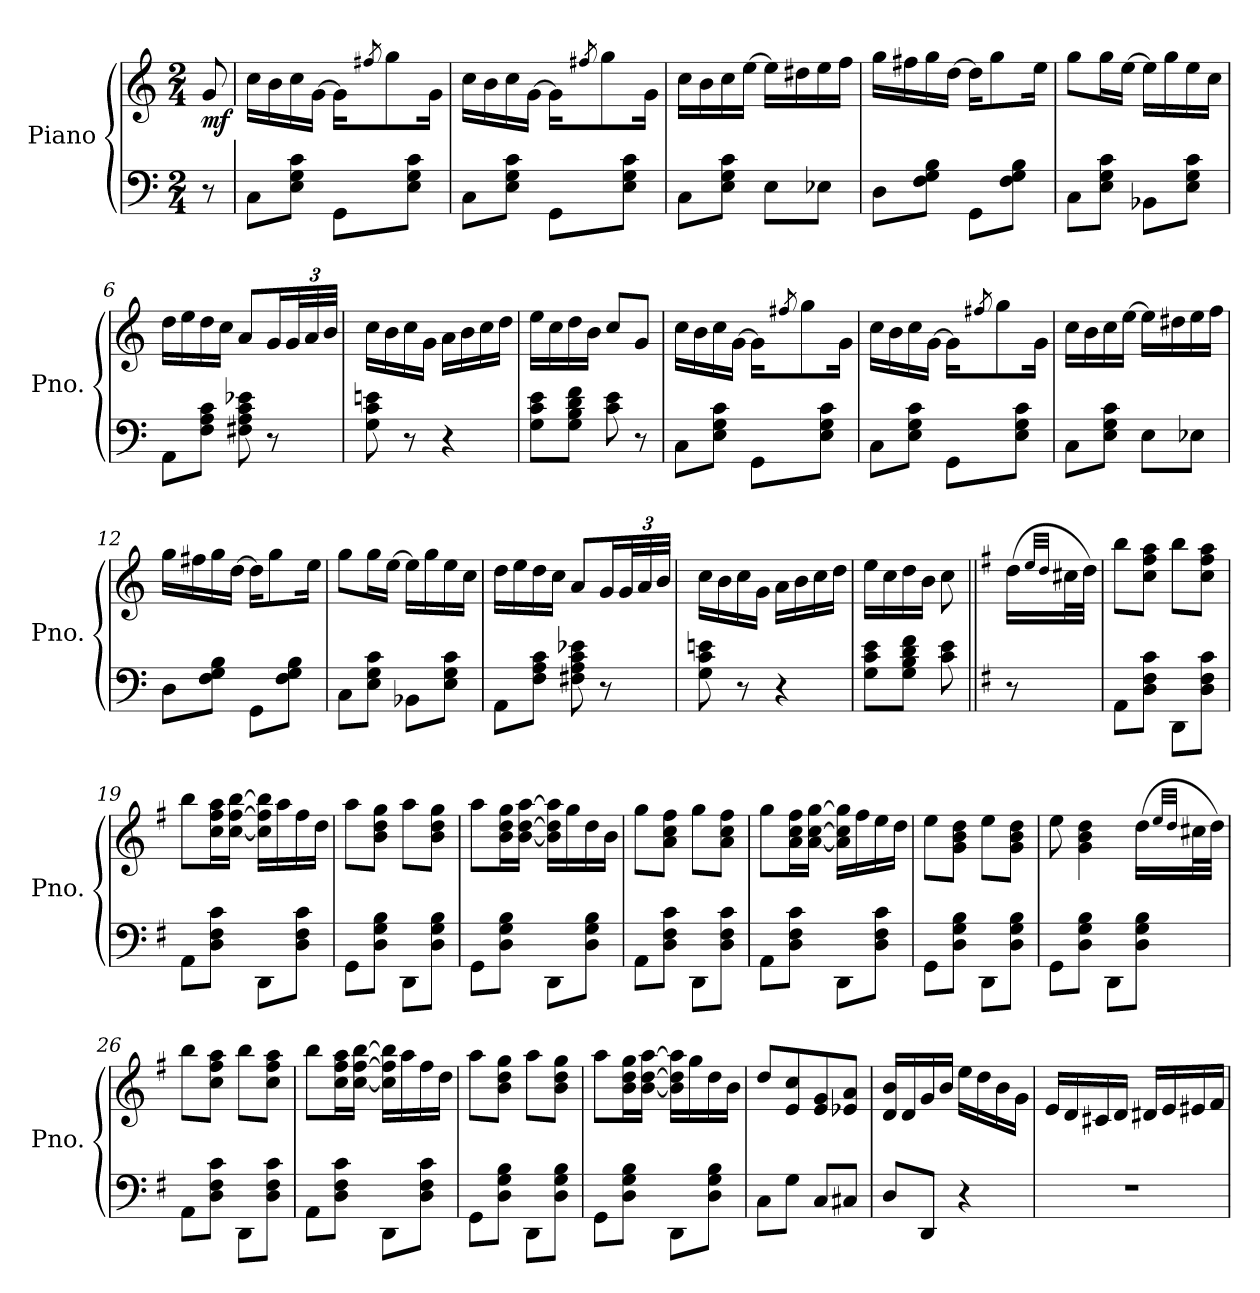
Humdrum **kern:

**kern	**kern	**dynam
*part1	*part1	*part1
*staff2	*staff1	*staff1/2
*I"Piano	*	*
*I'Pno.	*	*
*clefF4	*clefG2	*
*k[]	*k[]	*
*M2/4	*M2/4	*
*MM100	*MM100	*
=	=	=
!	!	!LO:DY:b
8r	8g/	mf
=1	=1	=1
8C\L	16cc\LL	.
.	16b\	.
8E\ 8G\ 8c\J	16cc\	.
.	[16g\JJ	.
8GG\L	16g\KL]	.
.	8qff#X/	.
.	8gg\	.
8E\ 8G\ 8c\J	.	.
.	16g\Jk	.
=2	=2	=2
8C\L	16cc\LL	.
.	16b\	.
8E\ 8G\ 8c\J	16cc\	.
.	[16g\JJ	.
8GG\L	16g\KL]	.
.	8qff#X/	.
.	8gg\	.
8E\ 8G\ 8c\J	.	.
.	16g\Jk	.
=3	=3	=3
8C\L	16cc\LL	.
.	16b\	.
8E\ 8G\ 8c\J	16cc\	.
.	[16ee\JJ	.
8E\L	16ee\LL]	.
.	16dd#X\	.
8E-X\J	16ee\	.
.	16ff\JJ	.
=4	=4	=4
8D\L	16gg\LL	.
.	16ff#X\	.
8F\ 8G\ 8B\J	16gg\	.
.	[16dd\JJ	.
8GG\L	16dd\KL]	.
.	8gg\	.
8F\ 8G\ 8B\J	.	.
.	16ee\Jk	.
!!LO:LB:g=z
=5	=5	=5
8C\L	8gg\L	.
8E\ 8G\ 8c\J	16gg\L	.
.	[16ee\JJ	.
8BB-X\L	16ee\LL]	.
.	16gg\	.
8E\ 8G\ 8c\J	16ee\	.
.	16cc\JJ	.
=6	=6	=6
8AA\L	16dd\LL	.
.	16ee\	.
8F\ 8A\ 8c\J	16dd\	.
.	16cc\JJ	.
8F#X\ 8A\ 8c\ 8e-X\	8a/L	.
8r	16g/L	.
*	*Xbrackettup	*
.	48g/L	.
.	48a/	.
.	48b/JJJ	.
=7	=7	=7
8G\ 8c\ 8en\	16cc\LL	.
.	16b\	.
8r	16cc\	.
.	16g\JJ	.
4r	16a\LL	.
.	16b\	.
.	16cc\	.
.	16dd\JJ	.
=8	=8	=8
8G\ 8c\ 8e\L	16ee\LL	.
.	16cc\	.
8G\ 8B\ 8d\ 8f\J	16dd\	.
.	16b\JJ	.
8c\ 8e\	8cc/L	.
8r	8g/J	.
!!LO:LB:g=z
=9	=9	=9
8C\L	16cc\LL	.
.	16b\	.
8E\ 8G\ 8c\J	16cc\	.
.	[16g\JJ	.
8GG\L	16g\KL]	.
.	8qff#X/	.
.	8gg\	.
8E\ 8G\ 8c\J	.	.
.	16g\Jk	.
=10	=10	=10
8C\L	16cc\LL	.
.	16b\	.
8E\ 8G\ 8c\J	16cc\	.
.	[16g\JJ	.
8GG\L	16g\KL]	.
.	8qff#X/	.
.	8gg\	.
8E\ 8G\ 8c\J	.	.
.	16g\Jk	.
=11	=11	=11
8C\L	16cc\LL	.
.	16b\	.
8E\ 8G\ 8c\J	16cc\	.
.	[16ee\JJ	.
8E\L	16ee\LL]	.
.	16dd#X\	.
8E-X\J	16ee\	.
.	16ff\JJ	.
=12	=12	=12
8D\L	16gg\LL	.
.	16ff#X\	.
8F\ 8G\ 8B\J	16gg\	.
.	[16dd\JJ	.
8GG\L	16dd\KL]	.
.	8gg\	.
8F\ 8G\ 8B\J	.	.
.	16ee\Jk	.
!!LO:LB:g=z
=13	=13	=13
8C\L	8gg\L	.
8E\ 8G\ 8c\J	16gg\L	.
.	[16ee\JJ	.
8BB-X\L	16ee\LL]	.
.	16gg\	.
8E\ 8G\ 8c\J	16ee\	.
.	16cc\JJ	.
=14	=14	=14
8AA\L	16dd\LL	.
.	16ee\	.
8F\ 8A\ 8c\J	16dd\	.
.	16cc\JJ	.
8F#X\ 8A\ 8c\ 8e-X\	8a/L	.
8r	16g/L	.
.	48g/L	.
.	48a/	.
.	48b/JJJ	.
=15	=15	=15
8G\ 8c\ 8en\	16cc\LL	.
.	16b\	.
8r	16cc\	.
.	16g\JJ	.
4r	16a\LL	.
.	16b\	.
.	16cc\	.
.	16dd\JJ	.
=16	=16	=16
8G\ 8c\ 8e\L	16ee\LL	.
.	16cc\	.
8G\ 8B\ 8d\ 8f\J	16dd\	.
.	16b\JJ	.
8c\ 8e\	8cc\	.
=17||	=17||	=17||
*k[f#]	*k[f#]	*
8r	(16dd\LL	.
.	32qee/LLL	.
.	32qdd/JJJ	.
.	32cc#X\L	.
.	32dd\JJJ)	.
!!LO:LB:g=z
=18	=18	=18
8AA\L	8bb\L	.
8D\ 8F#\ 8c\J	8cc\ 8ff#\ 8aa\J	.
8DD\L	8bb\L	.
8D\ 8F#\ 8c\J	8cc\ 8ff#\ 8aa\J	.
=19	=19	=19
8AA\L	8bb\L	.
8D\ 8F#\ 8c\J	16cc\ 16ff#\ 16aa\L	.
.	[16cc\ [16ff#\ [16bb\JJ	.
8DD\L	16cc\] 16ff#\] 16bb\]LL	.
.	16aa\	.
8D\ 8F#\ 8c\J	16ff#\	.
.	16dd\JJ	.
=20	=20	=20
8GG\L	8aa\L	.
8D\ 8G\ 8B\J	8b\ 8dd\ 8gg\J	.
8DD\L	8aa\L	.
8D\ 8G\ 8B\J	8b\ 8dd\ 8gg\J	.
=21	=21	=21
8GG\L	8aa\L	.
8D\ 8G\ 8B\J	16b\ 16dd\ 16gg\L	.
.	[16b\ [16dd\ [16aa\JJ	.
8DD\L	16b\] 16dd\] 16aa\]LL	.
.	16gg\	.
8D\ 8G\ 8B\J	16dd\	.
.	16b\JJ	.
=22	=22	=22
8AA\L	8gg\L	.
8D\ 8F#\ 8c\J	8a\ 8cc\ 8ff#\J	.
8DD\L	8gg\L	.
8D\ 8F#\ 8c\J	8a\ 8cc\ 8ff#\J	.
!!LO:PB:g=z
=23	=23	=23
8AA\L	8gg\L	.
8D\ 8F#\ 8c\J	16a\ 16cc\ 16ff#\L	.
.	[16a\ [16cc\ [16gg\JJ	.
8DD\L	16a\] 16cc\] 16gg\]LL	.
.	16ff#\	.
8D\ 8F#\ 8c\J	16ee\	.
.	16dd\JJ	.
=24	=24	=24
8GG\L	8ee\L	.
8D\ 8G\ 8B\J	8g\ 8b\ 8dd\J	.
8DD\L	8ee\L	.
8D\ 8G\ 8B\J	8g\ 8b\ 8dd\J	.
=25	=25	=25
8GG\L	8ee\	.
8D\ 8G\ 8B\J	4g\ 4b\ 4dd\	.
8DD\L	.	.
8D\ 8G\ 8B\J	(16dd\LL	.
.	32qee/LLL	.
.	32qdd/JJJ	.
.	32cc#X\L	.
.	32dd\JJJ)	.
=26	=26	=26
8AA\L	8bb\L	.
8D\ 8F#\ 8c\J	8cc\ 8ff#\ 8aa\J	.
8DD\L	8bb\L	.
8D\ 8F#\ 8c\J	8cc\ 8ff#\ 8aa\J	.
=27	=27	=27
8AA\L	8bb\L	.
8D\ 8F#\ 8c\J	16cc\ 16ff#\ 16aa\L	.
.	[16cc\ [16ff#\ [16bb\JJ	.
8DD\L	16cc\] 16ff#\] 16bb\]LL	.
.	16aa\	.
8D\ 8F#\ 8c\J	16ff#\	.
.	16dd\JJ	.
!!LO:LB:g=z
=28	=28	=28
8GG\L	8aa\L	.
8D\ 8G\ 8B\J	8b\ 8dd\ 8gg\J	.
8DD\L	8aa\L	.
8D\ 8G\ 8B\J	8b\ 8dd\ 8gg\J	.
=29	=29	=29
8GG\L	8aa\L	.
8D\ 8G\ 8B\J	16b\ 16dd\ 16gg\L	.
.	[16b\ [16dd\ [16aa\JJ	.
8DD\L	16b\] 16dd\] 16aa\]LL	.
.	16gg\	.
8D\ 8G\ 8B\J	16dd\	.
.	16b\JJ	.
=30	=30	=30
8C\L	8dd/L	.
8G\J	8e/ 8cc/	.
8C/L	8e/ 8g/	.
8C#X/J	8e-X/ 8a/J	.
=31	=31	=31
8D/L	16d/ 16b/LL	.
.	16d/	.
8DD/J	16g/	.
.	16b/JJ	.
4r	16ee\LL	.
.	16dd\	.
.	16b\	.
.	16g\JJ	.
=32	=32	=32
2r	16e/LL	.
.	16d/	.
.	16c#X/	.
.	16d/JJ	.
.	16d#X/LL	.
.	16e/	.
.	16e#X/	.
.	16f#/JJ	.
=	=	=
*-	*-	*-
